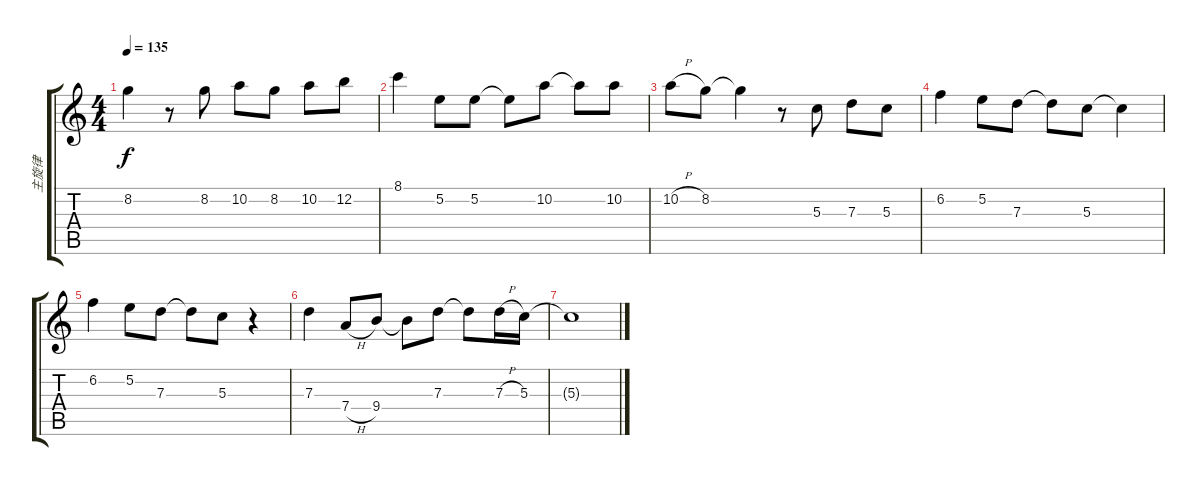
\track ("主旋律" "主旋律") {instrument overdrivenguitar}
\staff {score tabs}
\tuning (E4 B3 G3 D3 A2 E2) {hide}
\ts (4 4)
\tempo 135
\clef g2
\ks c
8.2{t}.4{dy f} r.8 8.2.8 10.2.8 8.2.8 10.2.8 12.2.8 |
8.1.4 5.2.8 5.2.8 5.2{t}.8 10.2.8 10.2{t}.8 10.2.8 |
10.2{h}.8 8.2.8 8.2{t}.4 r.8 5.3.8 7.3.8 5.3.8 |
6.2.4 5.2.8 7.3.8 7.3{t}.8 5.3.8 5.3{t}.4 |
6.2.4 5.2.8 7.3.8 7.3{t}.8 5.3.8 r.4 |
7.3.4 7.4{h}.8 9.4.8 9.4{t}.8 7.3.8 7.3{t}.8 7.3{h}.16 5.3.16 |
5.3{t}.1
